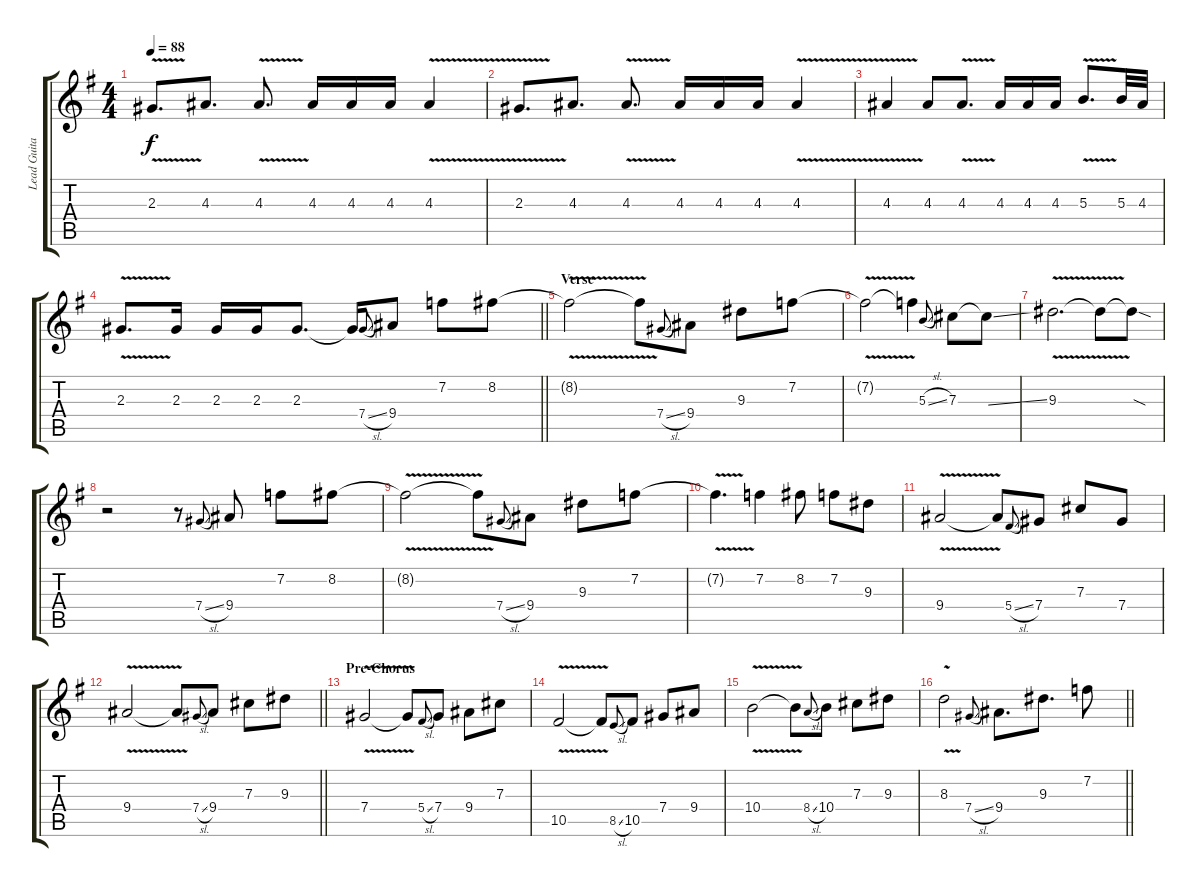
\track ("Lead Guitar" "Lead Guita") {instrument electricguitarclean}
\staff {score tabs}
\tuning (Eb4 Bb3 Gb3 Db3 Ab2 Eb2) {hide}
\ts (4 4)
\tempo 88
\clef g2
\ks g
2.3{v}.8{d dy f} 4.3.8{d} 4.3{v}.8{d} 4.3.16 4.3.16 4.3.16 4.3{v}.4 |
2.3{v}.8{d} 4.3.8{d} 4.3{v}.8{d} 4.3.16 4.3.16 4.3.16 4.3{v}.4 |
4.3{v}.4 4.3.8 4.3{v}.8{d} 4.3.16 4.3.16 4.3.16 5.3{v}.8{d} 5.3.32 4.3.32 |
\barLineRight lightlight
2.3{v}.8{d} 2.3.16 2.3.16 2.3.16 2.3.8{d} 2.3{t}.16 7.4{sl}.8{gr onbeat} 9.4.8{volume 16} 7.2.8 8.2.8 |
\section ("" "Verse")
8.2{v t}.2 8.2{t}.8 7.4{sl}.8{gr onbeat} 9.4.8 9.3.8 7.2.8 |
7.2{v t}.2 7.2{t}.4 5.3{sl}.8{gr onbeat} 7.3.8 7.3{ss t}.8 |
9.3{v}.2{d} 9.3{t}.8 9.3{sod t}.8 |
r.2 r.8 7.4{sl}.8{gr onbeat} 9.4.8 7.2.8 8.2.8 |
8.2{v t}.2 8.2{t}.8 7.4{sl}.8{gr onbeat} 9.4.8 9.3.8 7.2.8 |
7.2{v t}.4{d} 7.2.4 8.2.8 7.2.8 9.3.8 |
9.4{v}.2 9.4{t}.8 5.4{sl}.8{gr onbeat} 7.4.8 7.3.8 7.4.8 |
\barLineRight lightlight
9.4{v}.2 9.4{t}.8 7.4{sl}.8{gr onbeat} 9.4.8 7.3.8 9.3.8 |
\section ("" "Pre-Chorus")
7.4{v}.2 7.4{t}.8 5.4{sl}.8{gr onbeat} 7.4.8 9.4.8 7.3.8 |
10.5{v}.2 10.5{t}.8 8.5{sl}.8{gr onbeat} 10.5.8 7.4.8 9.4.8 |
10.4{v}.2 10.4{t}.8 8.4{sl}.8{gr onbeat} 10.4.8 7.3.8 9.3.8 |
\barLineRight lightlight
8.3{v}.2 7.4{sl}.8{gr onbeat} 9.4.8{d} 9.3.8{d} 7.2.8
